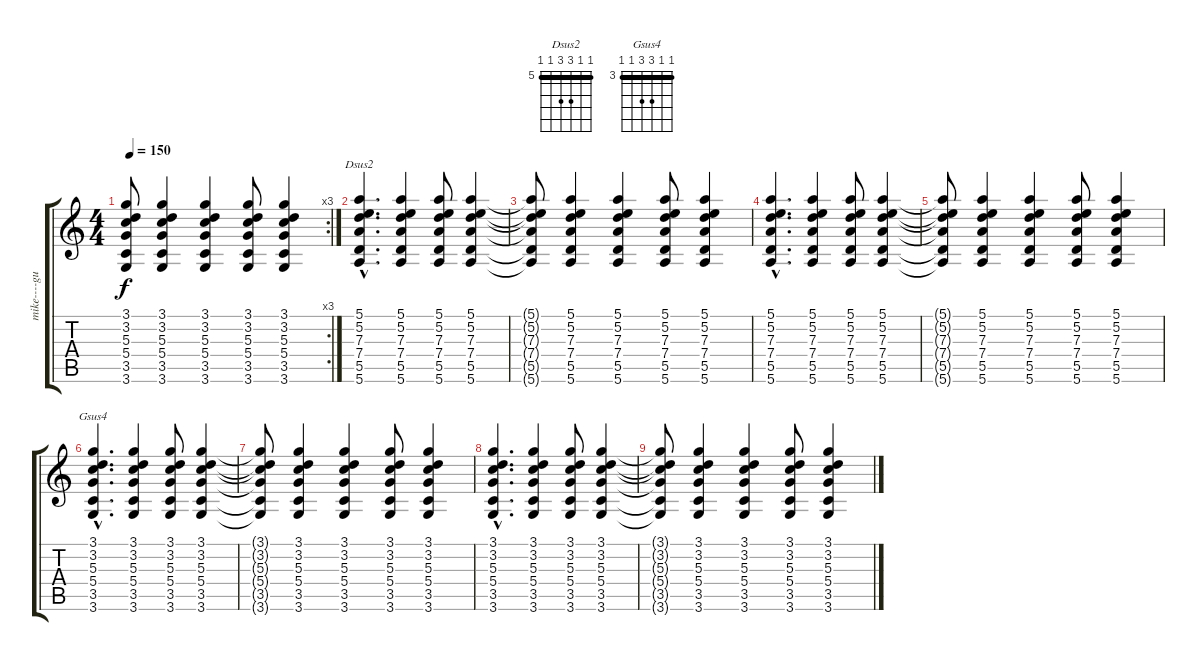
\track ("mike----guitar 1" "mike----gu") {instrument acousticguitarnylon}
\staff {score tabs}
\tuning (E4 B3 G3 D3 A2 E2) {hide}
\chord ("Dsus2" 5 5 7 7 5 5) {firstfret 5 barre 5}
\chord ("Gsus4" 3 3 5 5 3 3) {firstfret 3 barre 3}
\rc 3
\ts (4 4)
\tempo 150
\clef g2
\ks c
(3.1{t} 3.2{t} 5.3{t} 5.4{t} 3.5{t} 3.6{t}).8{dy f} (3.1 3.2 5.3 5.4 3.5 3.6).4 (3.1 3.2 5.3 5.4 3.5 3.6).4 (3.1 3.2 5.3 5.4 3.5 3.6).8 (3.1 3.2 5.3 5.4 3.5 3.6).4 |
(5.1{hac} 5.2{hac} 7.3{hac} 7.4{hac} 5.5{hac} 5.6{hac}).4{d ch "Dsus2"} (5.1 5.2 7.3 7.4 5.5 5.6).4 (5.1 5.2 7.3 7.4 5.5 5.6).8 (5.1 5.2 7.3 7.4 5.5 5.6).4 |
(5.1{t} 5.2{t} 7.3{t} 7.4{t} 5.5{t} 5.6{t}).8 (5.1 5.2 7.3 7.4 5.5 5.6).4 (5.1 5.2 7.3 7.4 5.5 5.6).4 (5.1 5.2 7.3 7.4 5.5 5.6).8 (5.1 5.2 7.3 7.4 5.5 5.6).4 |
(5.1{hac} 5.2{hac} 7.3{hac} 7.4{hac} 5.5{hac} 5.6{hac}).4{d} (5.1 5.2 7.3 7.4 5.5 5.6).4 (5.1 5.2 7.3 7.4 5.5 5.6).8 (5.1 5.2 7.3 7.4 5.5 5.6).4 |
(5.1{t} 5.2{t} 7.3{t} 7.4{t} 5.5{t} 5.6{t}).8 (5.1 5.2 7.3 7.4 5.5 5.6).4 (5.1 5.2 7.3 7.4 5.5 5.6).4 (5.1 5.2 7.3 7.4 5.5 5.6).8 (5.1 5.2 7.3 7.4 5.5 5.6).4 |
(3.1{hac} 3.2{hac} 5.3{hac} 5.4{hac} 3.5{hac} 3.6{hac}).4{d ch "Gsus4"} (3.1 3.2 5.3 5.4 3.5 3.6).4 (3.1 3.2 5.3 5.4 3.5 3.6).8 (3.1 3.2 5.3 5.4 3.5 3.6).4 |
(3.1{t} 3.2{t} 5.3{t} 5.4{t} 3.5{t} 3.6{t}).8 (3.1 3.2 5.3 5.4 3.5 3.6).4 (3.1 3.2 5.3 5.4 3.5 3.6).4 (3.1 3.2 5.3 5.4 3.5 3.6).8 (3.1 3.2 5.3 5.4 3.5 3.6).4 |
(3.1{hac} 3.2{hac} 5.3{hac} 5.4{hac} 3.5{hac} 3.6{hac}).4{d} (3.1 3.2 5.3 5.4 3.5 3.6).4 (3.1 3.2 5.3 5.4 3.5 3.6).8 (3.1 3.2 5.3 5.4 3.5 3.6).4 |
(3.1{t} 3.2{t} 5.3{t} 5.4{t} 3.5{t} 3.6{t}).8 (3.1 3.2 5.3 5.4 3.5 3.6).4 (3.1 3.2 5.3 5.4 3.5 3.6).4 (3.1 3.2 5.3 5.4 3.5 3.6).8 (3.1 3.2 5.3 5.4 3.5 3.6).4
